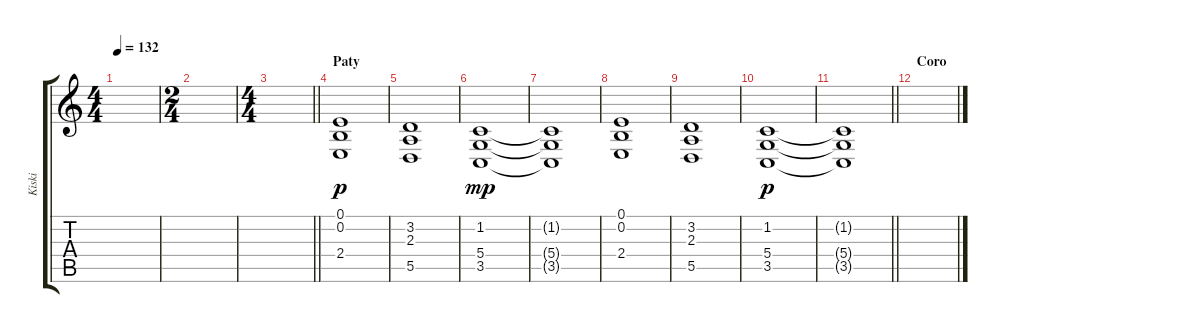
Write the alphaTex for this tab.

\track ("Kiski" "Kiski") {instrument electricpiano1}
\staff {score tabs}
\tuning (E4 B3 G3 D3 A2 E2) {hide}
\ts (4 4)
\tempo 132
\clef g2
\ks c
|
\ts (2 4)
|
\ts (4 4)
\barLineRight lightlight
|
\section ("" "Paty")
(0.1 0.2 2.4).1{dy p instrument choiraahs} |
(3.2 2.3 5.5).1 |
(1.2 5.4 3.5).1{dy mp} |
(1.2{t} 5.4{t} 3.5{t}).1 |
(0.1 0.2 2.4).1 |
(3.2 2.3 5.5).1 |
(1.2 5.4 3.5).1{dy p} |
\barLineRight lightlight
(1.2{t} 5.4{t} 3.5{t}).1 |
\section ("" "Coro")
